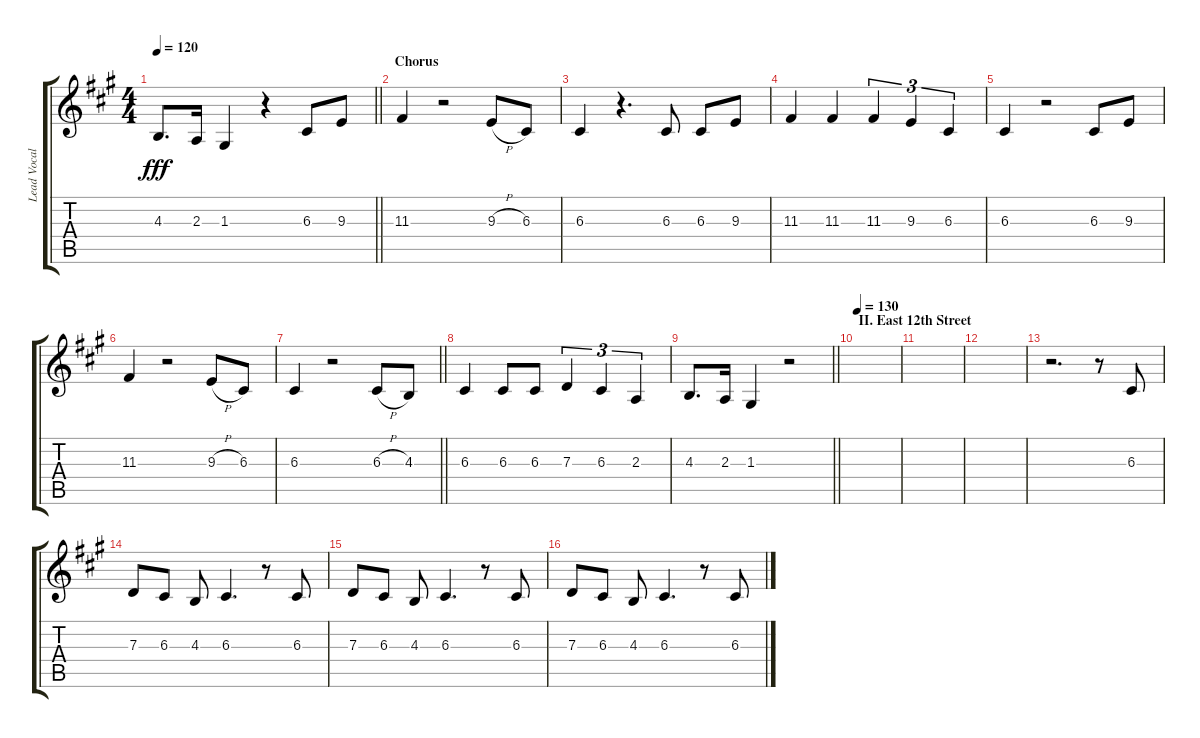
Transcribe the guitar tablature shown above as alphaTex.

\track ("Lead Vocals" "Lead Vocal") {instrument lead2sawtooth}
\staff {score tabs}
\tuning (E4 B3 G3 D3 A2 E2) {hide}
\ts (4 4)
\tempo 120
\clef g2
\barLineRight lightlight
\ks a
4.3.8{d dy fff} 2.3.16 1.3.4 r.4 6.3.8 9.3.8 |
\section ("" "Chorus")
11.3.4 r.2 9.3{h}.8 6.3.8 |
6.3.4 r.4{d} 6.3.8 6.3.8 9.3.8 |
11.3.4 11.3.4 11.3.4{tu (3 2)} 9.3.4{tu (3 2)} 6.3.4{tu (3 2)} |
6.3.4 r.2 6.3.8 9.3.8 |
11.3.4 r.2 9.3{h}.8 6.3.8 |
\barLineRight lightlight
6.3.4 r.2 6.3{h}.8 4.3.8 |
6.3.4 6.3.8 6.3.8 7.3.4{tu (3 2)} 6.3.4{tu (3 2)} 2.3.4{tu (3 2)} |
\barLineRight lightlight
4.3.8{d} 2.3.16 1.3.4 r.2 |
\section ("" "II. East 12th Street")
\tempo 130
|
|
|
r.2{d} r.8 6.3.8 |
7.3.8 6.3.8 4.3.8 6.3.4{d} r.8 6.3.8 |
7.3.8 6.3.8 4.3.8 6.3.4{d} r.8 6.3.8 |
7.3.8 6.3.8 4.3.8 6.3.4{d} r.8 6.3.8
